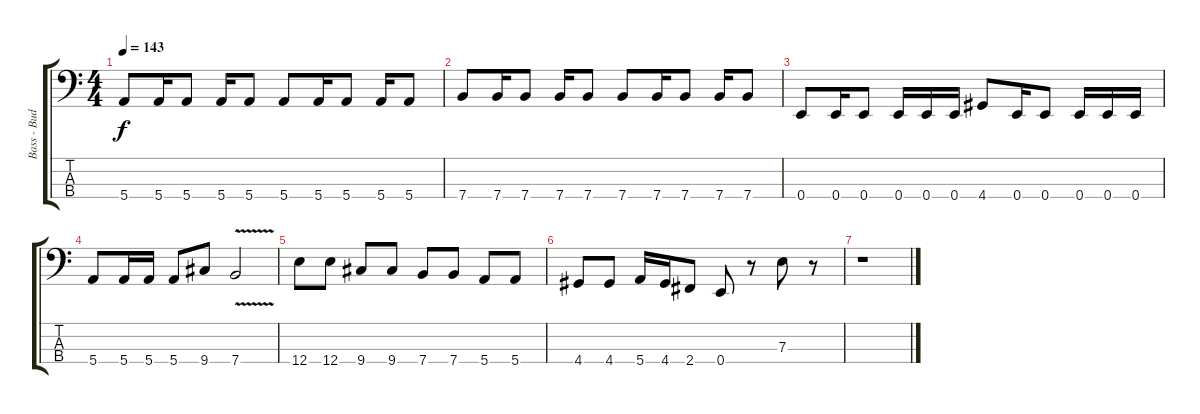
\track ("Bass - Buddy" "Bass - Bud") {instrument acousticbass}
\staff {score tabs}
\tuning (G2 D2 A1 E1) {hide}
\ts (4 4)
\tempo 143
\clef f4
\ks c
5.4.8{dy f} 5.4.16 5.4.8 5.4.16 5.4.8 5.4.8 5.4.16 5.4.8 5.4.16 5.4.8 |
7.4.8 7.4.16 7.4.8 7.4.16 7.4.8 7.4.8 7.4.16 7.4.8 7.4.16 7.4.8 |
0.4.8 0.4.16 0.4.8 0.4.16 0.4.16 0.4.16 4.4.8 0.4.16 0.4.8 0.4.16 0.4.16 0.4.16 |
5.4.8 5.4.16 5.4.16 5.4.8 9.4.8 7.4{v}.2 |
12.4.8 12.4.8 9.4.8 9.4.8 7.4.8 7.4.8 5.4.8 5.4.8 |
4.4.8 4.4.8 5.4.16 4.4.16 2.4.8 0.4.8 r.8 7.3.8 r.8 |
r.1
